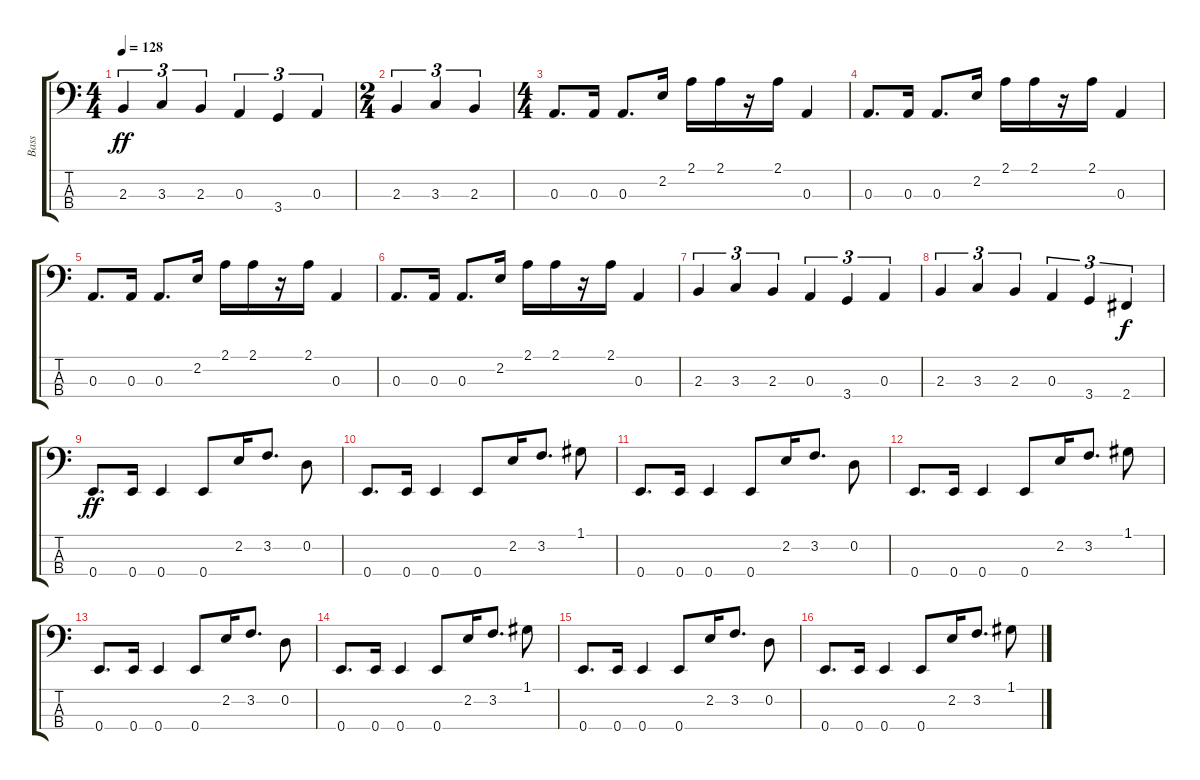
\track ("Bass" "Bass") {instrument electricbassfinger}
\staff {score tabs}
\tuning (G2 D2 A1 E1) {hide}
\ts (4 4)
\tempo 128
\clef f4
\ks c
2.3.4{tu (3 2) dy ff} 3.3.4{tu (3 2)} 2.3.4{tu (3 2)} 0.3.4{tu (3 2)} 3.4.4{tu (3 2)} 0.3.4{tu (3 2)} |
\ts (2 4)
2.3.4{tu (3 2)} 3.3.4{tu (3 2)} 2.3.4{tu (3 2)} |
\ts (4 4)
0.3.8{d} 0.3.16 0.3.8{d} 2.2.16 2.1.16 2.1.16 r.16 2.1.16 0.3.4 |
0.3.8{d} 0.3.16 0.3.8{d} 2.2.16 2.1.16 2.1.16 r.16 2.1.16 0.3.4 |
0.3.8{d} 0.3.16 0.3.8{d} 2.2.16 2.1.16 2.1.16 r.16 2.1.16 0.3.4 |
0.3.8{d} 0.3.16 0.3.8{d} 2.2.16 2.1.16 2.1.16 r.16 2.1.16 0.3.4 |
2.3.4{tu (3 2)} 3.3.4{tu (3 2)} 2.3.4{tu (3 2)} 0.3.4{tu (3 2)} 3.4.4{tu (3 2)} 0.3.4{tu (3 2)} |
2.3.4{tu (3 2)} 3.3.4{tu (3 2)} 2.3.4{tu (3 2)} 0.3.4{tu (3 2)} 3.4.4{tu (3 2)} 2.4.4{tu (3 2) dy f} |
0.4.8{d dy ff} 0.4.16 0.4.4 0.4.8 2.2.16 3.2.8{d} 0.2.8 |
0.4.8{d} 0.4.16 0.4.4 0.4.8 2.2.16 3.2.8{d} 1.1.8 |
0.4.8{d} 0.4.16 0.4.4 0.4.8 2.2.16 3.2.8{d} 0.2.8 |
0.4.8{d} 0.4.16 0.4.4 0.4.8 2.2.16 3.2.8{d} 1.1.8 |
0.4.8{d} 0.4.16 0.4.4 0.4.8 2.2.16 3.2.8{d} 0.2.8 |
0.4.8{d} 0.4.16 0.4.4 0.4.8 2.2.16 3.2.8{d} 1.1.8 |
0.4.8{d} 0.4.16 0.4.4 0.4.8 2.2.16 3.2.8{d} 0.2.8 |
0.4.8{d} 0.4.16 0.4.4 0.4.8 2.2.16 3.2.8{d} 1.1.8
